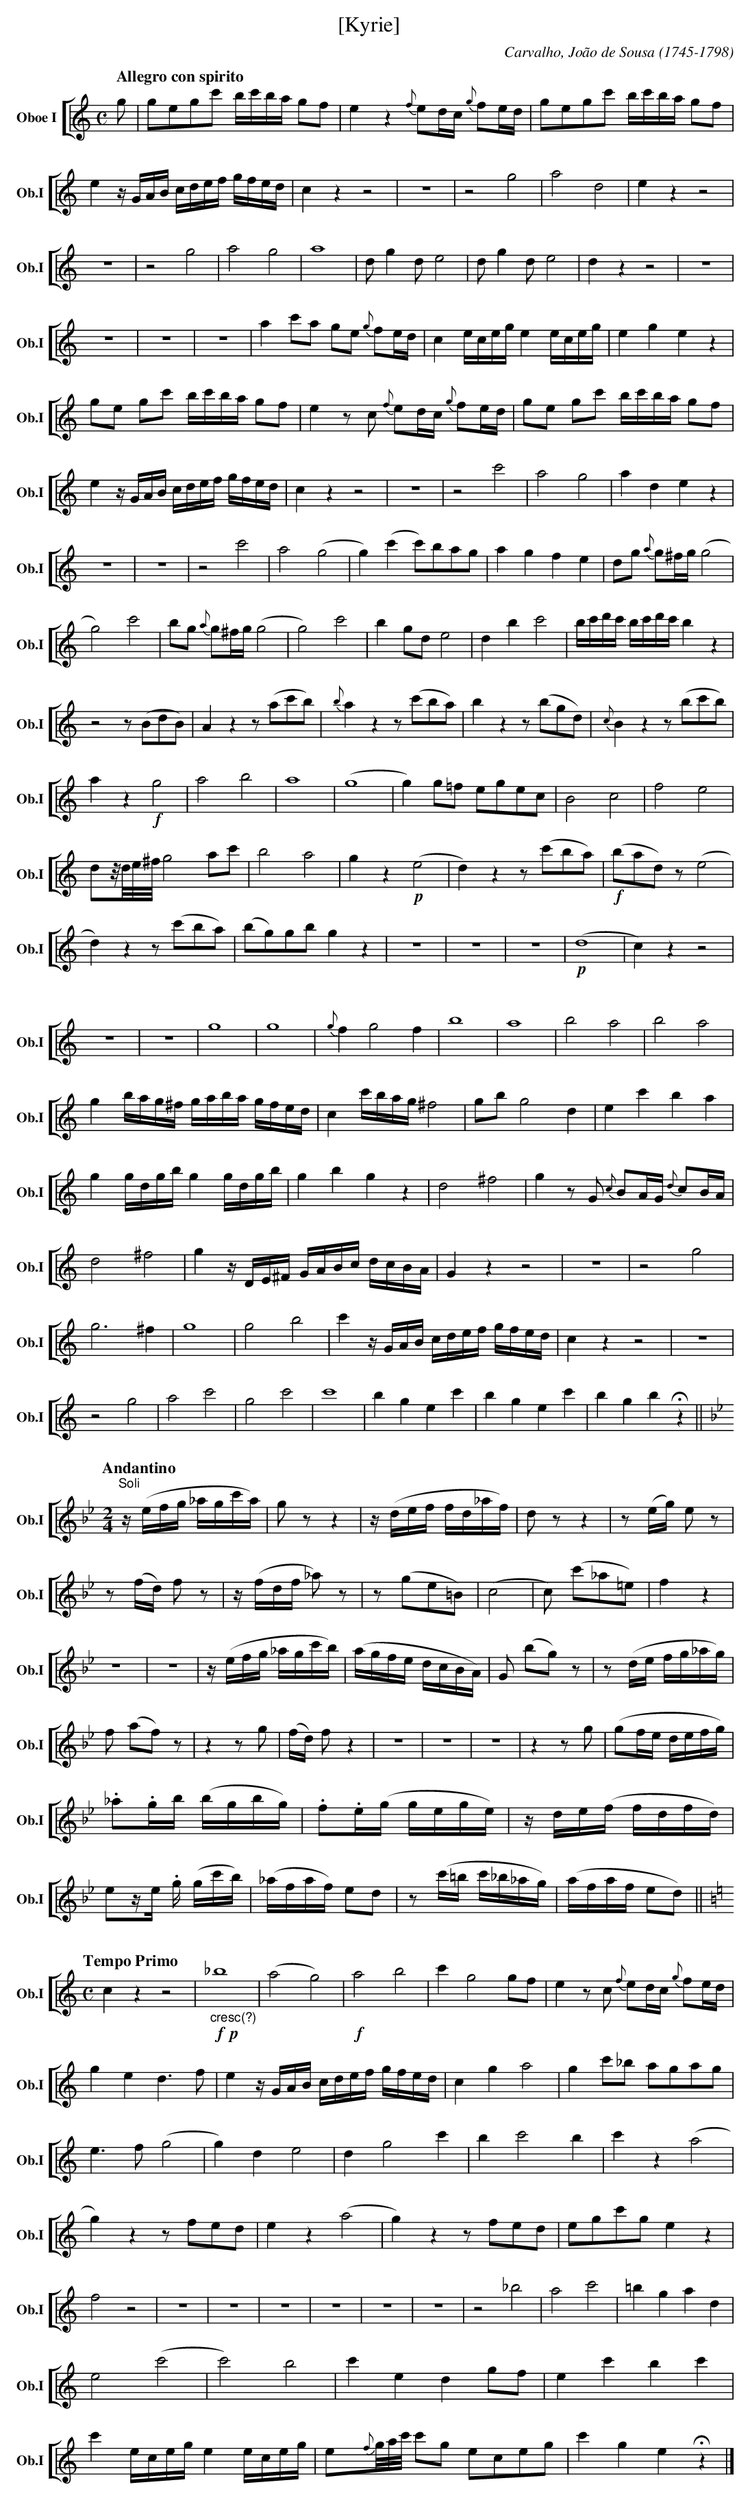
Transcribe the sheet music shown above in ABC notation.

X:1
T:[Kyrie]
C:Carvalho, Jo\~ao de Sousa (1745-1798)
M:C
L:1/4
K:C
V: 1 clef=treble name="Oboe I" sname="Ob.I"
%%staves [( 1 )]
[Q:"Allegro con spirito"] g/2 | g/2e/2g/2c'/2 b1/4c'1/4b1/4a1/4 g/2f/2 | e z {f}e/2d1/4c1/4 {g}f/2e1/4d1/4 |g/2e/2g/2c'/2 b1/4c'1/4b1/4a1/4 g/2f/2 |e z/4 G/4A/4B/4 c1/4d1/4e1/4f1/4 g1/4f1/4e1/4d1/4|c z z2 | \
z4 |z2 g2 | a2 d2 | e z z2 | z4 | z2 g2 | \
a2 g2 | a4 | d/2 g d/2 e2 |d/2 g d/2 e2 | d z z2 |z4 | z4 | \
z4 | z4 | a c'/2a/2 g/2e/2 {g}f/2e1/4d1/4 | c e1/4c1/4e1/4g1/4e e1/4c1/4e1/4g1/4|e g e z | g/2e/2 g/2c'/2 b1/4c'1/4b1/4a1/4 g/2f/2 | e z/ c/2 {f}e/2d1/4c1/4 {g}f/2e1/4d1/4 | \
g/2e/2 g/2c'/2 b1/4c'1/4b1/4a1/4 g/2f/2 | e z/4 G/4A/4B/4 c1/4d1/4e1/4f1/4 g1/4f1/4e1/4d1/4 | c z z2 |z4 | z2 c'2 | a2 g2 | \
a d e z | z4 | z4 | z2 c'2 | a2 (g2 | g) (c' c'/2)b/2a/2g/2 | \
a g f e | d/2g/2 {a}g/2^f1/4g1/4 (g2 | g2) c'2 | b/2g/2 {a}g/2^f1/4g1/4 (g2 | g2) c'2 | b g/2d/2 e2 | \
d b c'2 | b1/4c'1/4d'1/4c'1/4 b1/4c'1/4d'1/4c'1/4b z | z2 z/2 (B/2d/2B/2 )| A z z/2 (a/2c'/2b/2 )| {b} a z z/2 (c'/2b/2a/2 )| b z z/2 (b/2g/2d/2 )| {c} B z z/2 (b/2c'/2b/2 ) | \
a z !f! g2 | a2 b2 | a4 | (g4 | g)g/2=f/2 e/2g/2e/2c/2 | B2 c2 | f2 e2 | \
d/2z///d1/8e1/8^f1/8 g2 a/2c'/2 | b2 a2 | g z (!p!e2 | d) z z/ (c'/2b/2a/2 )| !f! (b/2a/2d/2 ) z/2 (e2 | d) z z/2 (c'/2b/2a/2 )| (b/2g/2)g/2b/2 g z | \
z4 | z4 | z4 | !p! (d4 | c) z z2 | z4 |z4 | g4 | \
g4 | {g} f g2 f | b4 | a4 | b2 a2 | b2 a2 | g b1/4a1/4g1/4^f1/4 g1/4a1/4b1/4a1/4 g1/4f1/4e1/4d1/4| \
c c'1/4b1/4a1/4g1/4^f2 | g/2b/2 g2 d | e c' b a | g g1/4d1/4g1/4b1/4g g1/4d1/4g1/4b1/4| g b g z | d2 ^f2 | g z/2 G/2 {c}B/2A1/4G1/4 {d}c/2B1/4A1/4 | \
d2 ^f2 | g z1/4D/4E1/4^F1/4 G1/4A1/4B1/4c1/4 d1/4c1/4B1/4A1/4| G z z2 | z4 | z2 g2 | g2> ^f2 | g4 | \
g2 b2 | c' z1/4G1/4A1/4B1/4 c1/4d1/4e1/4f1/4 g1/4f1/4e1/4d1/4| c z z2 | z4 |z2 g2 |a2 c'2 | \
g2 c'2 | c'4 | b g e c' |b g e c' | b g b !fermata! z ||[Q:"Andantino"] "^Soli"[M:2/4] [K: Bb] z1/4 (e1/4f1/4g1/4 _a1/4g1/4c'1/4a1/4)| g/2 z/2 z | \
z/4 (d1/4e1/4f1/4 f1/4d1/4_a1/4f1/4 )| d/2 z/2 z | z/ (e1/4g1/4) e1/2 z/2| z/ (f/4d1/4 ) f/2 z/2 | z/4 (f1/4d1/4f1/4 _a/2 ) z/2 | z/2 (g/2e/2=B/2 )| (c2 | \
c/2) (c'/2_a/2=e/2 )| f z | z2 | z2 | z/4 (e1/4f1/4g1/4 _a1/4g1/4c'1/4b1/4)|(a1/4g1/4f1/4e1/4 d1/4c1/4B1/4A1/4)|G/2 (b1/2g1/2 )z/2 | \
z1/2 (d1/4e1/4 f1/4g1/4_a1/4g1/4 )|f/2 (a/2f/2 ) z/2 | z z/2 g/2 |(f1/4d1/4 ) f/2 z | z2 |z2 | z2 | \
z z/2 g/2 | (g/2f1/4e1/4 d1/4e1/4f1/4g1/4 )| ._a/2.g1/4b/4 (b/4g/4b/4g/4)|.f/2.e/4(g/4 g/4e/4g/4e/4 )|z/4 d/4e/4(f/4 f/4d/4f/4d/4 )| e/z//e// .g/4 (g/4c'/4b/4)| (_a/4f/4a/4f/4) e/2d/2 |z/2 (c'/4=b/4 c'/4_b/4_a/4g/4 )| \
(a/4f/4a/4f/4 e/2d/2 ) ||
[Q:"Tempo Primo"][M:C] [K:C] c z z2 | !f! !p! "_cresc(?)" _b4 |(a2 g2)| !f!a2 b2 |c' g2 g/2f/2 | e z/2 c/2 {f}e/2d/4c/4 {g}f/2e/4d/4 | \
g e d>f |e z/4 G/4A/4B/4 c/4d/4e/4f/4 g/4f/4e/4d/4 | c g a2 | g c'/2_b/2 a/2g/2a/2g/2 |e>f (g2 | g) d e2 | \
d g2 c' | b c'2 b |c' z (a2 |g) z z/2 f/2e/2d/2 | e z (a2 |g) z z/2  f/2e/2d/2 | \
e/2g/2c'/2g/2 e z | f2 z2 | z4 | z4 |z4 |z4 |z4 |z4 | \
z2 _b2 |a2 c'2 | =b g a d |e2 (c'2 |c'2) b2 |c' e d g/2f/2 | e c' b c' | \
c' e/4c/4e/4g/4e e/4c/4e/4g/4| e/2x/8{f}g/8a/8c'/8 c'/2g/2 e/2c/2e/2g/2 | c' g e !fermata! z |]
